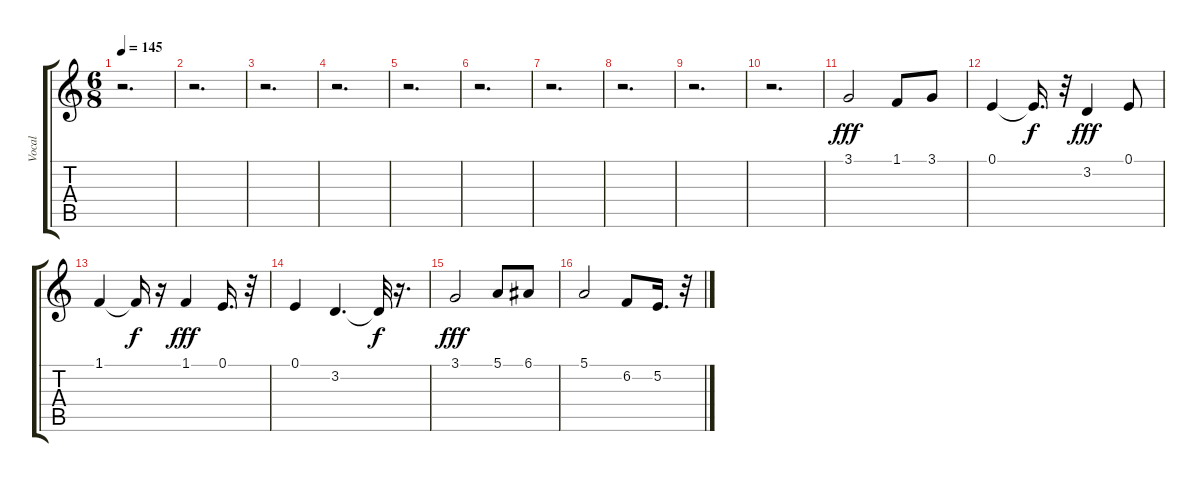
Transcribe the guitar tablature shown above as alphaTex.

\track ("Vocal" "Vocal") {instrument fx5brightness}
\staff {score tabs}
\tuning (E4 B3 G3 D3 A2 E2) {hide}
\ts (6 8)
\tempo 145
\clef g2
\ks c
r.2{d dy fff} |
r.2{d} |
r.2{d} |
r.2{d} |
r.2{d} |
r.2{d} |
r.2{d} |
r.2{d} |
r.2{d} |
r.2{d} |
3.1.2 1.1.8 3.1.8 |
0.1.4 0.1{t}.16{d dy f} r.32 3.2.4{dy fff} 0.1.8 |
1.1.4 1.1{t}.16{dy f} r.16 1.1.4{dy fff} 0.1.16{d} r.32 |
0.1.4 3.2.4{d} 3.2{t}.32{dy f} r.16{d} |
3.1.2{dy fff} 5.1.8 6.1.8 |
5.1.2 6.2.8 5.2.16{d} r.32
